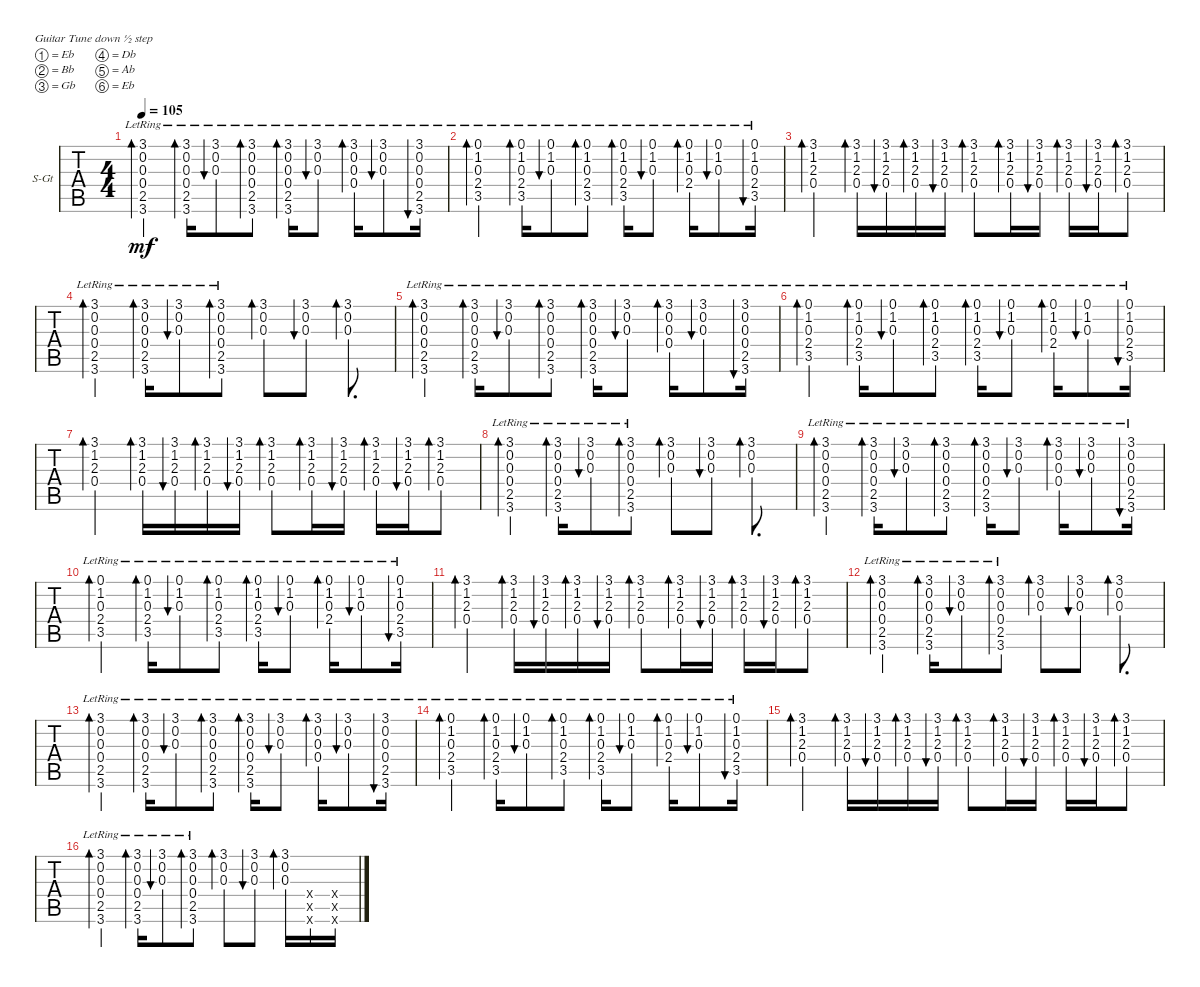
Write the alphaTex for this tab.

\defaultSystemsLayout 4
\bracketExtendMode groupsimilarinstruments
\firstSystemTrackNameOrientation horizontal
\otherSystemsTrackNameOrientation horizontal
\track ("Steel Guitar" "S-Gt") {instrument acousticguitarsteel}
\staff {tabs}
\tuning (Eb4 Bb3 Gb3 Db3 Ab2 Eb2)
\ts (4 4)
\tempo 105
\clef g2
\ks c
(3.1{lr} 0.2{lr} 0.3{lr} 0.4{lr} 2.5{lr} 3.6{lr}).4{bd 120 dy mf instrument acousticguitarsteel} (3.1{lr} 0.2 0.3 0.4 2.5 3.6).16{bd 60} (0.2{lr} 3.1 0.3).8{bu 75} (3.1{lr} 0.2 0.3 0.4 2.5 3.6).8{bd 70} (0.2{lr} 0.3 3.1 3.6 2.5 0.4).16{bd 60} (0.3{lr} 3.1 0.2).8{bu 74} (3.1{lr} 0.2 0.3 0.4).16{bd 73} (0.2{lr} 0.3 3.1).8{bu 72} (0.2{lr} 0.3 0.4 2.5 3.6 3.1).16{bu 72} |
(1.2{lr} 0.1 0.3 2.4 3.5).4{bd 72} (0.1{lr} 1.2 0.3 2.4 3.5).16{bd 60} (1.2{lr} 0.1 0.3).8{bu 75} (0.1{lr} 1.2 0.3 2.4 3.5).8{bd 70} (1.2{lr} 0.3 0.1 3.5 2.4).16{bd 60} (0.3{lr} 0.1 1.2).8{bu 74} (0.1{lr} 1.2 0.3 2.4).16{bd 73} (1.2{lr} 0.3 0.1).8{bu 72} (1.2{lr} 0.3 2.4 3.5 0.1).16{bu 72} |
(1.2 2.3 3.1 0.4).4{bd 72} (1.2 2.3 3.1 0.4).16{bd 30} (2.3 1.2 3.1 0.4).16{bu 30} (1.2 2.3 3.1 0.4).16{bd 30} (2.3 1.2 3.1 0.4).16{bu 30} (1.2 2.3 3.1 0.4).8{bd 30} (1.2 2.3 3.1 0.4).16{bd 30} (2.3 1.2 3.1 0.4).16{bu 30} (1.2 2.3 3.1 0.4).16{bd 30} (2.3 1.2 3.1 0.4).16{bu 30} (1.2 2.3 3.1 0.4).8{bd 30} |
(3.1{lr} 0.2{lr} 0.3{lr} 0.4{lr} 2.5{lr} 3.6{lr}).4{bd 120} (3.1{lr} 0.2 0.3 0.4 2.5 3.6).16{bd 60} (0.2{lr} 3.1 0.3).8{bu 75} (3.1{lr} 0.2 0.3 0.4 2.5 3.6).8{bd 70} (0.2 3.1 0.3).8{bd 30} (0.2 0.3 3.1).8{bu 30} (0.2 0.3 3.1).8{d bd 30} |
(3.1{lr} 0.2{lr} 0.3{lr} 0.4{lr} 2.5{lr} 3.6{lr}).4{bd 120} (3.1{lr} 0.2 0.3 0.4 2.5 3.6).16{bd 60} (0.2{lr} 3.1 0.3).8{bu 75} (3.1{lr} 0.2 0.3 0.4 2.5 3.6).8{bd 70} (0.2{lr} 0.3 3.1 3.6 2.5 0.4).16{bd 60} (0.3{lr} 3.1 0.2).8{bu 74} (3.1{lr} 0.2 0.3 0.4).16{bd 73} (0.2{lr} 0.3 3.1).8{bu 72} (0.2{lr} 0.3 0.4 2.5 3.6 3.1).16{bu 72} |
(1.2{lr} 0.1 0.3 2.4 3.5).4{bd 72} (0.1{lr} 1.2 0.3 2.4 3.5).16{bd 60} (1.2{lr} 0.1 0.3).8{bu 75} (0.1{lr} 1.2 0.3 2.4 3.5).8{bd 70} (1.2{lr} 0.3 0.1 3.5 2.4).16{bd 60} (0.3{lr} 0.1 1.2).8{bu 74} (0.1{lr} 1.2 0.3 2.4).16{bd 73} (1.2{lr} 0.3 0.1).8{bu 72} (1.2{lr} 0.3 2.4 3.5 0.1).16{bu 72} |
(1.2 2.3 3.1 0.4).4{bd 72} (1.2 2.3 3.1 0.4).16{bd 30} (2.3 1.2 3.1 0.4).16{bu 30} (1.2 2.3 3.1 0.4).16{bd 30} (2.3 1.2 3.1 0.4).16{bu 30} (1.2 2.3 3.1 0.4).8{bd 30} (1.2 2.3 3.1 0.4).16{bd 30} (2.3 1.2 3.1 0.4).16{bu 30} (1.2 2.3 3.1 0.4).16{bd 30} (2.3 1.2 3.1 0.4).16{bu 30} (1.2 2.3 3.1 0.4).8{bd 30} |
(3.1{lr} 0.2{lr} 0.3{lr} 0.4{lr} 2.5{lr} 3.6{lr}).4{bd 120} (3.1{lr} 0.2 0.3 0.4 2.5 3.6).16{bd 60} (0.2{lr} 3.1 0.3).8{bu 75} (3.1{lr} 0.2 0.3 0.4 2.5 3.6).8{bd 70} (0.2 3.1 0.3).8{bd 30} (0.2 0.3 3.1).8{bu 30} (0.2 0.3 3.1).8{d bd 30} |
(3.1{lr} 0.2{lr} 0.3{lr} 0.4{lr} 2.5{lr} 3.6{lr}).4{bd 120} (3.1{lr} 0.2 0.3 0.4 2.5 3.6).16{bd 60} (0.2{lr} 3.1 0.3).8{bu 75} (3.1{lr} 0.2 0.3 0.4 2.5 3.6).8{bd 70} (0.2{lr} 0.3 3.1 3.6 2.5 0.4).16{bd 60} (0.3{lr} 3.1 0.2).8{bu 74} (3.1{lr} 0.2 0.3 0.4).16{bd 73} (0.2{lr} 0.3 3.1).8{bu 72} (0.2{lr} 0.3 0.4 2.5 3.6 3.1).16{bu 72} |
(1.2{lr} 0.1 0.3 2.4 3.5).4{bd 72} (0.1{lr} 1.2 0.3 2.4 3.5).16{bd 60} (1.2{lr} 0.1 0.3).8{bu 75} (0.1{lr} 1.2 0.3 2.4 3.5).8{bd 70} (1.2{lr} 0.3 0.1 3.5 2.4).16{bd 60} (0.3{lr} 0.1 1.2).8{bu 74} (0.1{lr} 1.2 0.3 2.4).16{bd 73} (1.2{lr} 0.3 0.1).8{bu 72} (1.2{lr} 0.3 2.4 3.5 0.1).16{bu 72} |
(1.2 2.3 3.1 0.4).4{bd 72} (1.2 2.3 3.1 0.4).16{bd 30} (2.3 1.2 3.1 0.4).16{bu 30} (1.2 2.3 3.1 0.4).16{bd 30} (2.3 1.2 3.1 0.4).16{bu 30} (1.2 2.3 3.1 0.4).8{bd 30} (1.2 2.3 3.1 0.4).16{bd 30} (2.3 1.2 3.1 0.4).16{bu 30} (1.2 2.3 3.1 0.4).16{bd 30} (2.3 1.2 3.1 0.4).16{bu 30} (1.2 2.3 3.1 0.4).8{bd 30} |
(3.1{lr} 0.2{lr} 0.3{lr} 0.4{lr} 2.5{lr} 3.6{lr}).4{bd 120} (3.1{lr} 0.2 0.3 0.4 2.5 3.6).16{bd 60} (0.2{lr} 3.1 0.3).8{bu 75} (3.1{lr} 0.2 0.3 0.4 2.5 3.6).8{bd 70} (0.2 3.1 0.3).8{bd 30} (0.2 0.3 3.1).8{bu 30} (0.2 0.3 3.1).8{d bd 30} |
(3.1{lr} 0.2{lr} 0.3{lr} 0.4{lr} 2.5{lr} 3.6{lr}).4{bd 120} (3.1{lr} 0.2 0.3 0.4 2.5 3.6).16{bd 60} (0.2{lr} 3.1 0.3).8{bu 75} (3.1{lr} 0.2 0.3 0.4 2.5 3.6).8{bd 70} (0.2{lr} 0.3 3.1 3.6 2.5 0.4).16{bd 60} (0.3{lr} 3.1 0.2).8{bu 74} (3.1{lr} 0.2 0.3 0.4).16{bd 73} (0.2{lr} 0.3 3.1).8{bu 72} (0.2{lr} 0.3 0.4 2.5 3.6 3.1).16{bu 72} |
(1.2{lr} 0.1 0.3 2.4 3.5).4{bd 72} (0.1{lr} 1.2 0.3 2.4 3.5).16{bd 60} (1.2{lr} 0.1 0.3).8{bu 75} (0.1{lr} 1.2 0.3 2.4 3.5).8{bd 70} (1.2{lr} 0.3 0.1 3.5 2.4).16{bd 60} (0.3{lr} 0.1 1.2).8{bu 74} (0.1{lr} 1.2 0.3 2.4).16{bd 73} (1.2{lr} 0.3 0.1).8{bu 72} (1.2{lr} 0.3 2.4 3.5 0.1).16{bu 72} |
(1.2 2.3 3.1 0.4).4{bd 72} (1.2 2.3 3.1 0.4).16{bd 30} (2.3 1.2 3.1 0.4).16{bu 30} (1.2 2.3 3.1 0.4).16{bd 30} (2.3 1.2 3.1 0.4).16{bu 30} (1.2 2.3 3.1 0.4).8{bd 30} (1.2 2.3 3.1 0.4).16{bd 30} (2.3 1.2 3.1 0.4).16{bu 30} (1.2 2.3 3.1 0.4).16{bd 30} (2.3 1.2 3.1 0.4).16{bu 30} (1.2 2.3 3.1 0.4).8{bd 30} |
(3.1{lr} 0.2{lr} 0.3{lr} 0.4{lr} 2.5{lr} 3.6{lr}).4{bd 120} (3.1{lr} 0.2 0.3 0.4 2.5 3.6).16{bd 60} (0.2{lr} 3.1 0.3).8{bu 75} (3.1{lr} 0.2 0.3 0.4 2.5 3.6).8{bd 70} (0.2 3.1 0.3).8{bd 30} (0.2 0.3 3.1).8{bu 30} (0.2 0.3 3.1).16{bd 30} (0.4{x} 0.5{x} 0.6{x}).16 (0.6{x} 0.5{x} 0.4{x}).16
